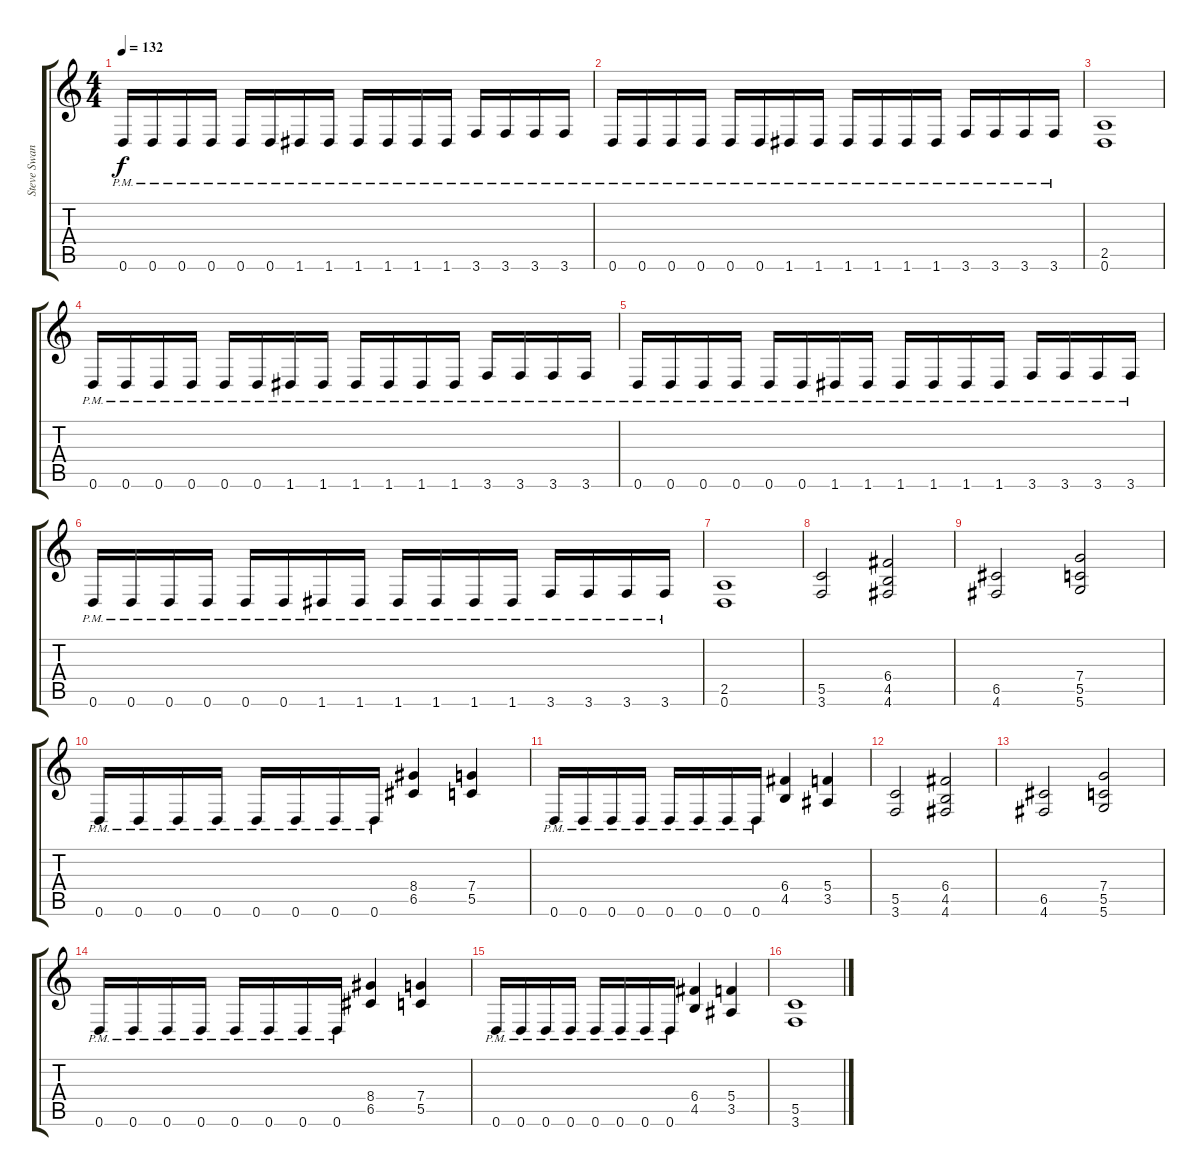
\track ("Steve Swanson (Rythm Guitar+Solo)" "Steve Swan") {instrument overdrivenguitar}
\staff {score tabs}
\tuning (D4 A3 F3 C3 G2 D2) {hide}
\ts (4 4)
\tempo 132
\clef g2
\ks c
0.6{pm}.16{dy f} 0.6{pm}.16 0.6{pm}.16 0.6{pm}.16 0.6{pm}.16 0.6{pm}.16 1.6{pm}.16 1.6{pm}.16 1.6{pm}.16 1.6{pm}.16 1.6{pm}.16 1.6{pm}.16 3.6{pm}.16 3.6{pm}.16 3.6{pm}.16 3.6{pm}.16 |
0.6{pm}.16 0.6{pm}.16 0.6{pm}.16 0.6{pm}.16 0.6{pm}.16 0.6{pm}.16 1.6{pm}.16 1.6{pm}.16 1.6{pm}.16 1.6{pm}.16 1.6{pm}.16 1.6{pm}.16 3.6{pm}.16 3.6{pm}.16 3.6{pm}.16 3.6{pm}.16 |
(2.5 0.6).1 |
0.6{pm}.16 0.6{pm}.16 0.6{pm}.16 0.6{pm}.16 0.6{pm}.16 0.6{pm}.16 1.6{pm}.16 1.6{pm}.16 1.6{pm}.16 1.6{pm}.16 1.6{pm}.16 1.6{pm}.16 3.6{pm}.16 3.6{pm}.16 3.6{pm}.16 3.6{pm}.16 |
0.6{pm}.16 0.6{pm}.16 0.6{pm}.16 0.6{pm}.16 0.6{pm}.16 0.6{pm}.16 1.6{pm}.16 1.6{pm}.16 1.6{pm}.16 1.6{pm}.16 1.6{pm}.16 1.6{pm}.16 3.6{pm}.16 3.6{pm}.16 3.6{pm}.16 3.6{pm}.16 |
0.6{pm}.16 0.6{pm}.16 0.6{pm}.16 0.6{pm}.16 0.6{pm}.16 0.6{pm}.16 1.6{pm}.16 1.6{pm}.16 1.6{pm}.16 1.6{pm}.16 1.6{pm}.16 1.6{pm}.16 3.6{pm}.16 3.6{pm}.16 3.6{pm}.16 3.6{pm}.16 |
(2.5 0.6).1 |
(5.5 3.6).2 (6.4 4.5 4.6).2 |
(6.5 4.6).2 (7.4 5.5 5.6).2 |
0.6{pm}.16 0.6{pm}.16 0.6{pm}.16 0.6{pm}.16 0.6{pm}.16 0.6{pm}.16 0.6{pm}.16 0.6{pm}.16 (8.4 6.5).4 (7.4 5.5).4 |
0.6{pm}.16 0.6{pm}.16 0.6{pm}.16 0.6{pm}.16 0.6{pm}.16 0.6{pm}.16 0.6{pm}.16 0.6{pm}.16 (6.4 4.5).4 (5.4 3.5).4 |
(5.5 3.6).2 (6.4 4.5 4.6).2 |
(6.5 4.6).2 (7.4 5.5 5.6).2 |
0.6{pm}.16 0.6{pm}.16 0.6{pm}.16 0.6{pm}.16 0.6{pm}.16 0.6{pm}.16 0.6{pm}.16 0.6{pm}.16 (8.4 6.5).4 (7.4 5.5).4 |
0.6{pm}.16 0.6{pm}.16 0.6{pm}.16 0.6{pm}.16 0.6{pm}.16 0.6{pm}.16 0.6{pm}.16 0.6{pm}.16 (6.4 4.5).4 (5.4 3.5).4 |
(5.5 3.6).1
